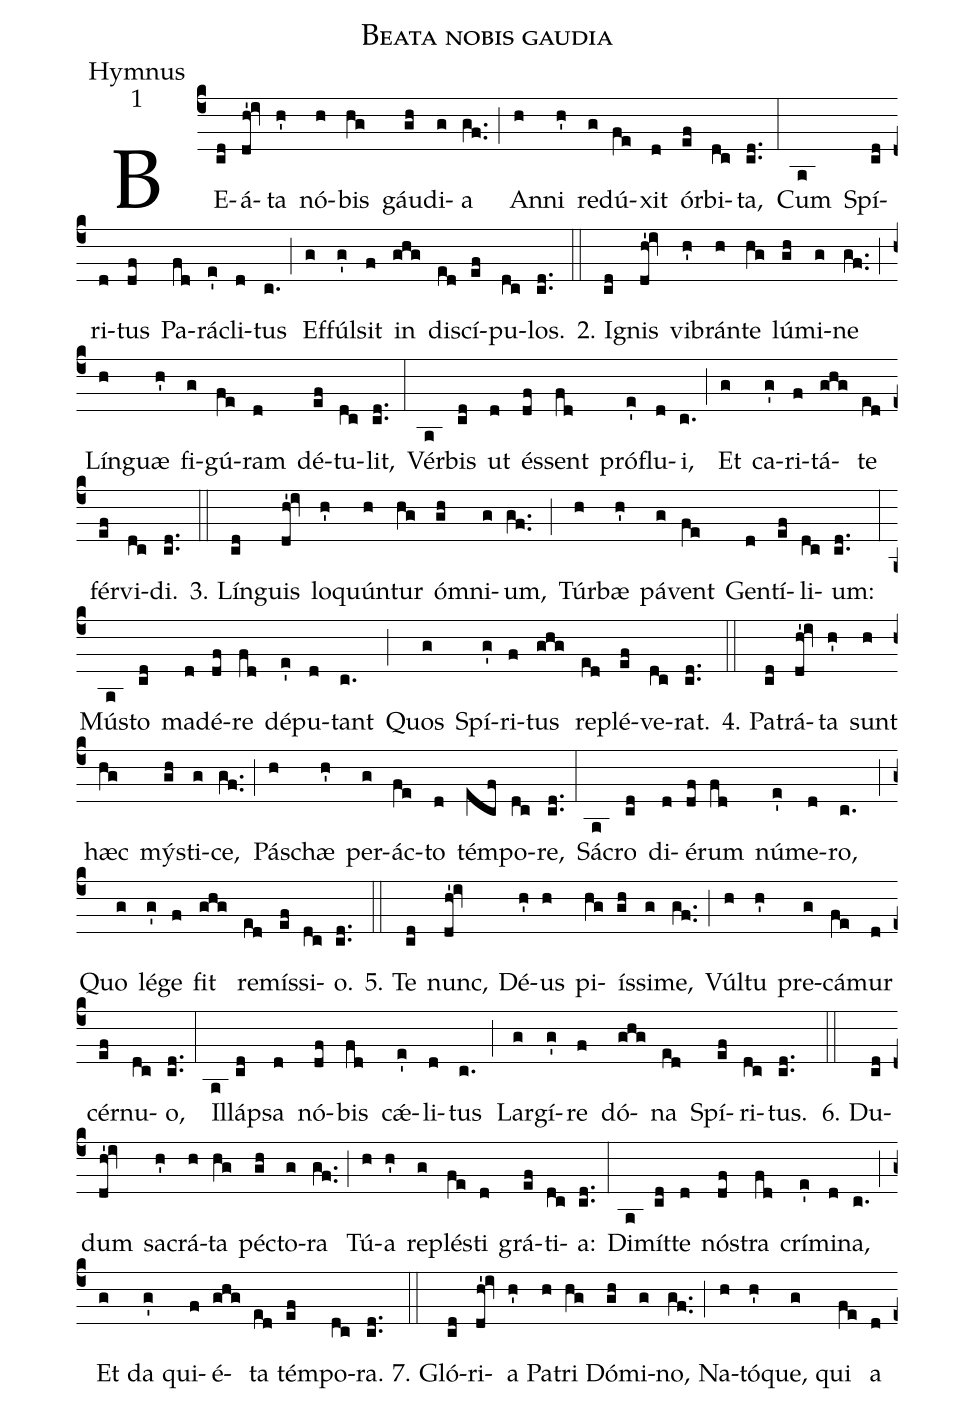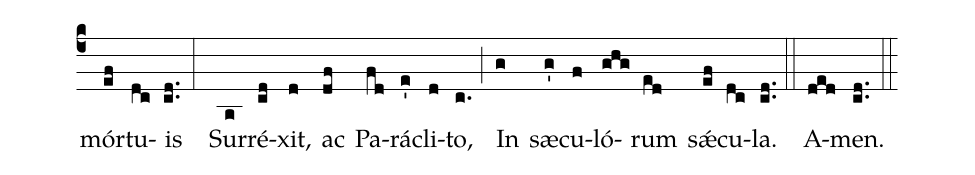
name:Beata nobis gaudia;
office-part:Hymnus;
mode:1;
%%
(c4)BE(cd)á(dh'!iv)ta(h') nó(h)bis(hg) gáu(gh)di(g)a(gf..) (;)
An(h)ni(h') re(g)dú(fe)xit(d) ór(ef)bi(dc)ta,(cd..) (:)
Cum(a) Spí(cd)ri(d)tus(df) Pa(fd)rá(e')cli(d)tus(c.) (;)
Ef(g)fúl(g')sit(f) in(ghg) di(ed)scí(ef)pu(dc)los.(cd..) (::)

2. I(cd)gnis(dh'!iv) vi(h')brán(h)te(hg) lú(gh)mi(g)ne(gf..) (;)
Lín(h)guæ(h') fi(g)gú(fe)ram(d) dé(ef)tu(dc)lit,(cd..) (:)
Vér(a)bis(cd) ut(d) és(df)sent(fd) pró(e')flu(d)i,(c.) (;)
Et(g) ca(g')ri(f)tá(ghg)te(ed) fér(ef)vi(dc)di.(cd..) (::)

3. Lín(cd)guis(dh'!iv) lo(h')quún(h)tur(hg) óm(gh)ni(g)um,(gf..) (;)
Túr(h)bæ(h') pá(g)vent(fe) Gen(d)tí(ef)li(dc)um:(cd..) (:)
Mús(a)to(cd) ma(d)dé(df)re(fd) dé(e')pu(d)tant(c.) (;)
Quos(g) Spí(g')ri(f)tus(ghg) re(ed)plé(ef)ve(dc)rat.(cd..) (::)

4. Pa(cd)trá(dh'!iv)ta(h') sunt(h) hæc(hg) mýs(gh)ti(g)ce,(gf..) (;)
Pás(h)chæ(h') per(g)ác(fe)to(d) tém(ecf)po(dc)re,(cd..) (:)
Sá(a)cro(cd) di(d)é(df)rum(fd) nú(e')me(d)ro,(c.) (;)
Quo(g) lé(g')ge(f) fit(ghg) re(ed)mís(ef)si(dc)o.(cd..) (::)

5. Te(cd) nunc,(dh'!iv) Dé(h')us(h) pi(hg)ís(gh)si(g)me,(gf..) (;)
Vúl(h)tu(h') pre(g)cá(fe)mur(d) cér(ef)nu(dc)o,(cd..) (:)
Il(a)láp(cd)sa(d) nó(df)bis(fd) cǽ(e')li(d)tus(c.) (;)
Lar(g)gí(g')re(f) dó(ghg)na(ed) Spí(ef)ri(dc)tus.(cd..) (::)

6. Du(cd)dum(dh'!iv) sa(h')crá(h)ta(hg) péc(gh)to(g)ra(gf..) (;)
Tú(h)a(h') re(g)plés(fe)ti(d) grá(ef)ti(dc)a:(cd..) (:)
Di(a)mít(cd)te(d) nós(df)tra(fd) crí(e')mi(d)na,(c.) (;)
Et(g) da(g') qui(f)é(ghg)ta(ed) tém(ef)po(dc)ra.(cd..) (::)

7. Gló(cd)ri(dh'!iv)a(h') Pa(h)tri(hg) Dó(gh)mi(g)no,(gf..) (;)
Na(h)tó(h')que,(g) qui(fe) a(d) mór(ef)tu(dc)is(cd..:)
Sur(a)ré(cd)xit,(d) ac(df) Pa(fd)rá(e')cli(d)to,(c.) (;)
In(g) sæ(g')cu(f)ló(ghg)rum(ed) sǽ(ef)cu(dc)la.(cd..) (::)
A(ded)men.(cd..) (::)
